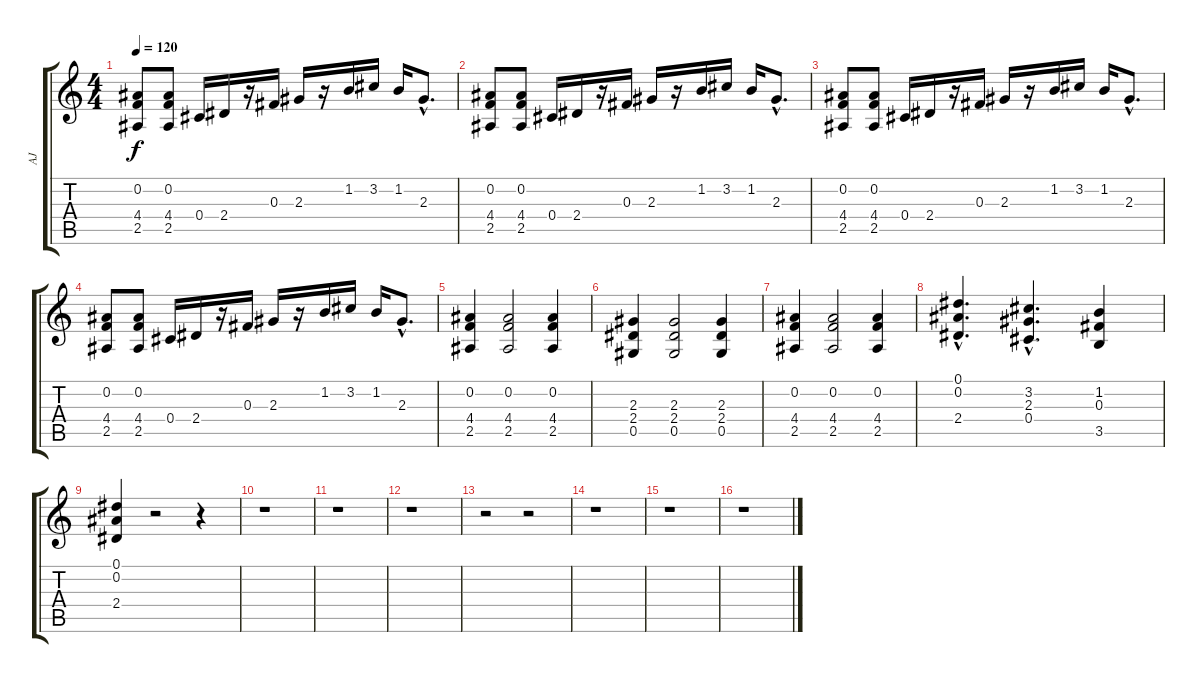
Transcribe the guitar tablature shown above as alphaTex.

\track ("AJ" "AJ") {instrument distortionguitar}
\staff {score tabs}
\tuning (Eb4 Bb3 Gb3 Db3 Ab2 Eb2) {hide}
\ts (4 4)
\tempo 120
\clef g2
\ks c
(0.2 4.4 2.5).8{dy f} (0.2 4.4 2.5).8 0.4.16 2.4.16 r.16 0.3.16 2.3.16 r.16 1.2.16 3.2.16 1.2.16 2.3{hac}.8{d} |
(0.2 4.4 2.5).8 (0.2 4.4 2.5).8 0.4.16 2.4.16 r.16 0.3.16 2.3.16 r.16 1.2.16 3.2.16 1.2.16 2.3{hac}.8{d} |
(0.2 4.4 2.5).8 (0.2 4.4 2.5).8 0.4.16 2.4.16 r.16 0.3.16 2.3.16 r.16 1.2.16 3.2.16 1.2.16 2.3{hac}.8{d} |
(0.2 4.4 2.5).8 (0.2 4.4 2.5).8 0.4.16 2.4.16 r.16 0.3.16 2.3.16 r.16 1.2.16 3.2.16 1.2.16 2.3{hac}.8{d} |
(0.2 4.4 2.5).4 (0.2 4.4 2.5).2 (0.2 4.4 2.5).4 |
(2.3 2.4 0.5).4 (2.3 2.4 0.5).2 (2.3 2.4 0.5).4 |
(0.2 4.4 2.5).4 (0.2 4.4 2.5).2 (0.2 4.4 2.5).4 |
(0.1{hac} 0.2{hac} 2.4{hac}).4{d} (3.2{hac} 2.3{hac} 0.4{hac}).4{d} (1.2 0.3 3.5).4 |
(0.1 0.2 2.4).4 r.2 r.4 |
r.1 |
r.1 |
r.1 |
r.2 r.2 |
r.1 |
r.1 |
r.1
